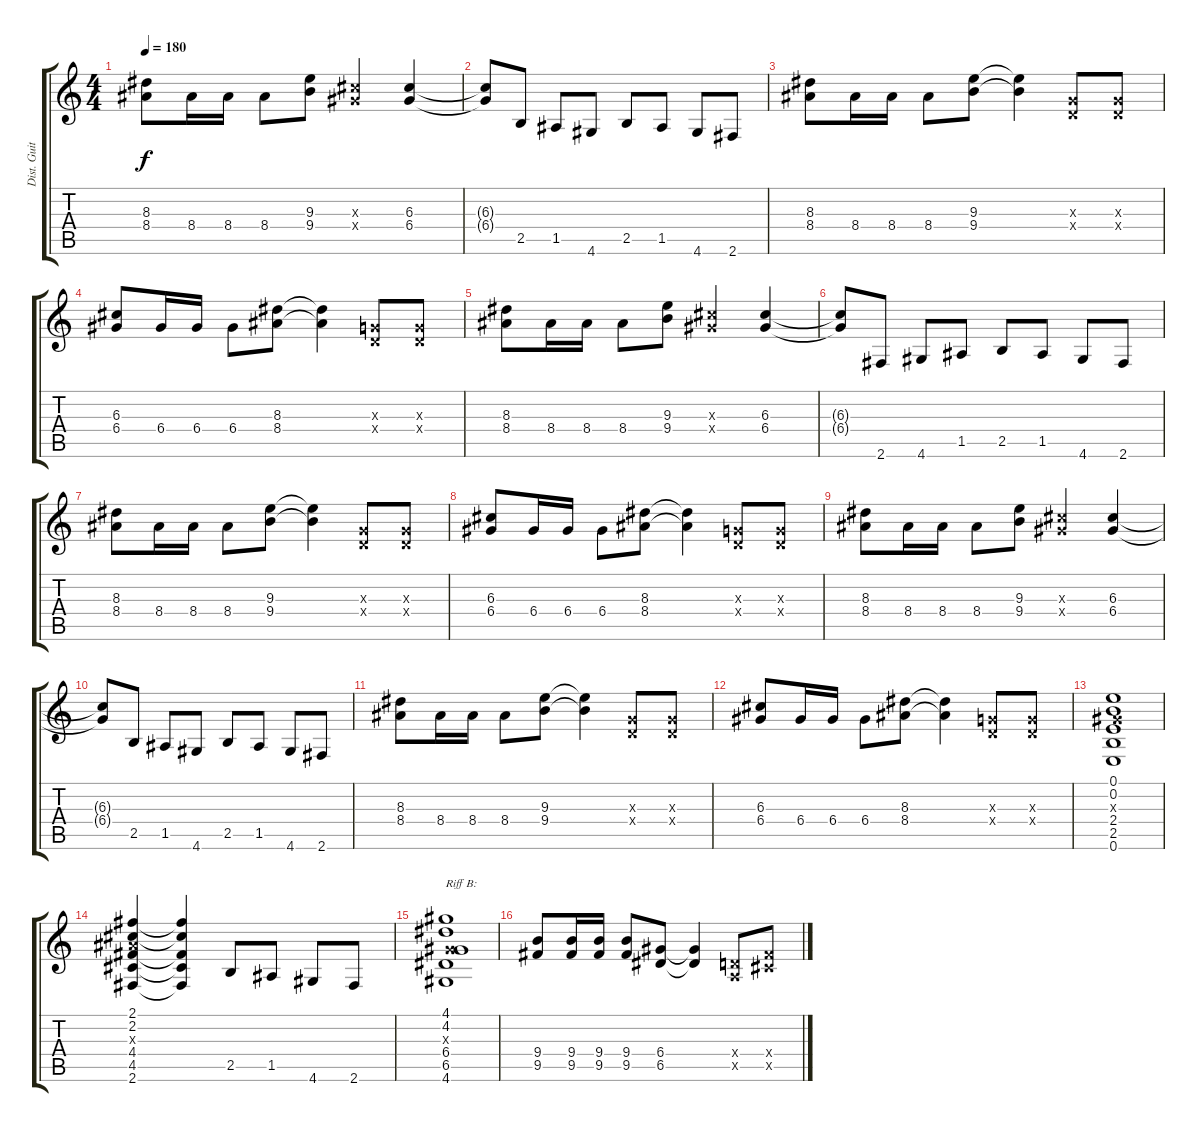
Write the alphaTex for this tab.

\track ("Dist. Guitar 2" "Dist. Guit") {instrument overdrivenguitar}
\staff {score tabs}
\tuning (E4 B3 G3 D3 A2 E2) {hide}
\ts (4 4)
\tempo 180
\clef g2
\ks c
(8.3 8.4).8{dy f} 8.4.16 8.4.16 8.4.8 (9.3 9.4).8 (6.3{x} 6.4{x}).4 (6.3 6.4).4 |
(6.3{t} 6.4{t}).8 2.5.8 1.5.8 4.6.8 2.5.8 1.5.8 4.6.8 2.6.8 |
(8.3 8.4).8 8.4.16 8.4.16 8.4.8 (9.3 9.4).8 (9.3{t} 9.4{t}).4 (0.3{x} 0.4{x}).8 (0.3{x} 0.4{x}).8 |
(6.3 6.4).8 6.4.16 6.4.16 6.4.8 (8.3 8.4).8 (8.3{t} 8.4{t}).4 (0.3{x} 0.4{x}).8 (0.3{x} 0.4{x}).8 |
(8.3 8.4).8 8.4.16 8.4.16 8.4.8 (9.3 9.4).8 (6.3{x} 6.4{x}).4 (6.3 6.4).4 |
(6.3{t} 6.4{t}).8 2.6.8 4.6.8 1.5.8 2.5.8 1.5.8 4.6.8 2.6.8 |
(8.3 8.4).8 8.4.16 8.4.16 8.4.8 (9.3 9.4).8 (9.3{t} 9.4{t}).4 (0.3{x} 0.4{x}).8 (0.3{x} 0.4{x}).8 |
(6.3 6.4).8 6.4.16 6.4.16 6.4.8 (8.3 8.4).8 (8.3{t} 8.4{t}).4 (0.3{x} 0.4{x}).8 (0.3{x} 0.4{x}).8 |
(8.3 8.4).8 8.4.16 8.4.16 8.4.8 (9.3 9.4).8 (6.3{x} 6.4{x}).4 (6.3 6.4).4 |
(6.3{t} 6.4{t}).8 2.5.8 1.5.8 4.6.8 2.5.8 1.5.8 4.6.8 2.6.8 |
(8.3 8.4).8 8.4.16 8.4.16 8.4.8 (9.3 9.4).8 (9.3{t} 9.4{t}).4 (0.3{x} 0.4{x}).8 (0.3{x} 0.4{x}).8 |
(6.3 6.4).8 6.4.16 6.4.16 6.4.8 (8.3 8.4).8 (8.3{t} 8.4{t}).4 (0.3{x} 0.4{x}).8 (0.3{x} 0.4{x}).8 |
(0.1 0.2 1.3{x} 2.4 2.5 0.6).1 |
(2.1 2.2 3.3{x} 4.4 4.5 2.6).4 (2.1{t} 2.2{t} 4.4{t} 4.5{t} 2.6{t}).4 2.5.8 1.5.8 4.6.8 2.6.8 |
(4.1 4.2 0.3{x} 6.4 6.5 4.6).1{txt "Riff B:"} |
(9.4 9.5).8 (9.4 9.5).16 (9.4 9.5).16 (9.4 9.5).8 (6.4 6.5).8 (6.4{t} 6.5{t}).4 (0.4{x} 0.5{x}).8 (4.4{x} 4.5{x}).8
